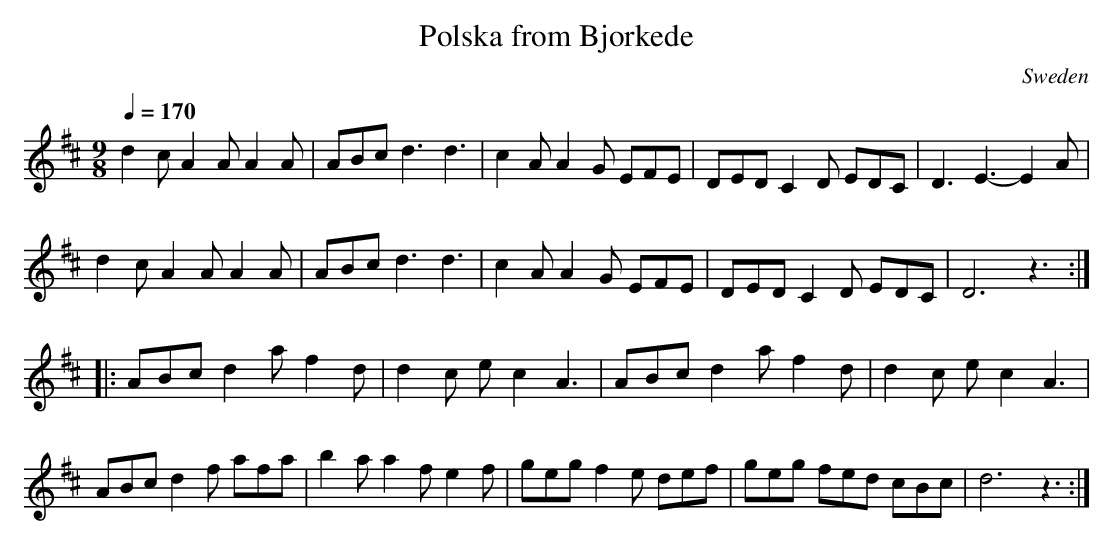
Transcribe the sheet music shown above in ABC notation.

X:1
T:Polska from Bjorkede
L:1/8
M:9/8
O:Sweden
Q:1/4=170
K:D major
d2c A2A A2A|ABc d3d3|c2A A2G EFE|DED C2D EDC|D3E3-E2A|
d2c A2A A2A|ABc d3d3|c2A A2G EFE|DED C2D EDC|D6z3:|
|:ABc d2a f2d|d2c e c2A3|ABc d2a f2d|d2c e c2A3|
ABc d2f afa|b2a a2f e2f|geg f2e def|geg fed cBc|d6z3:|
